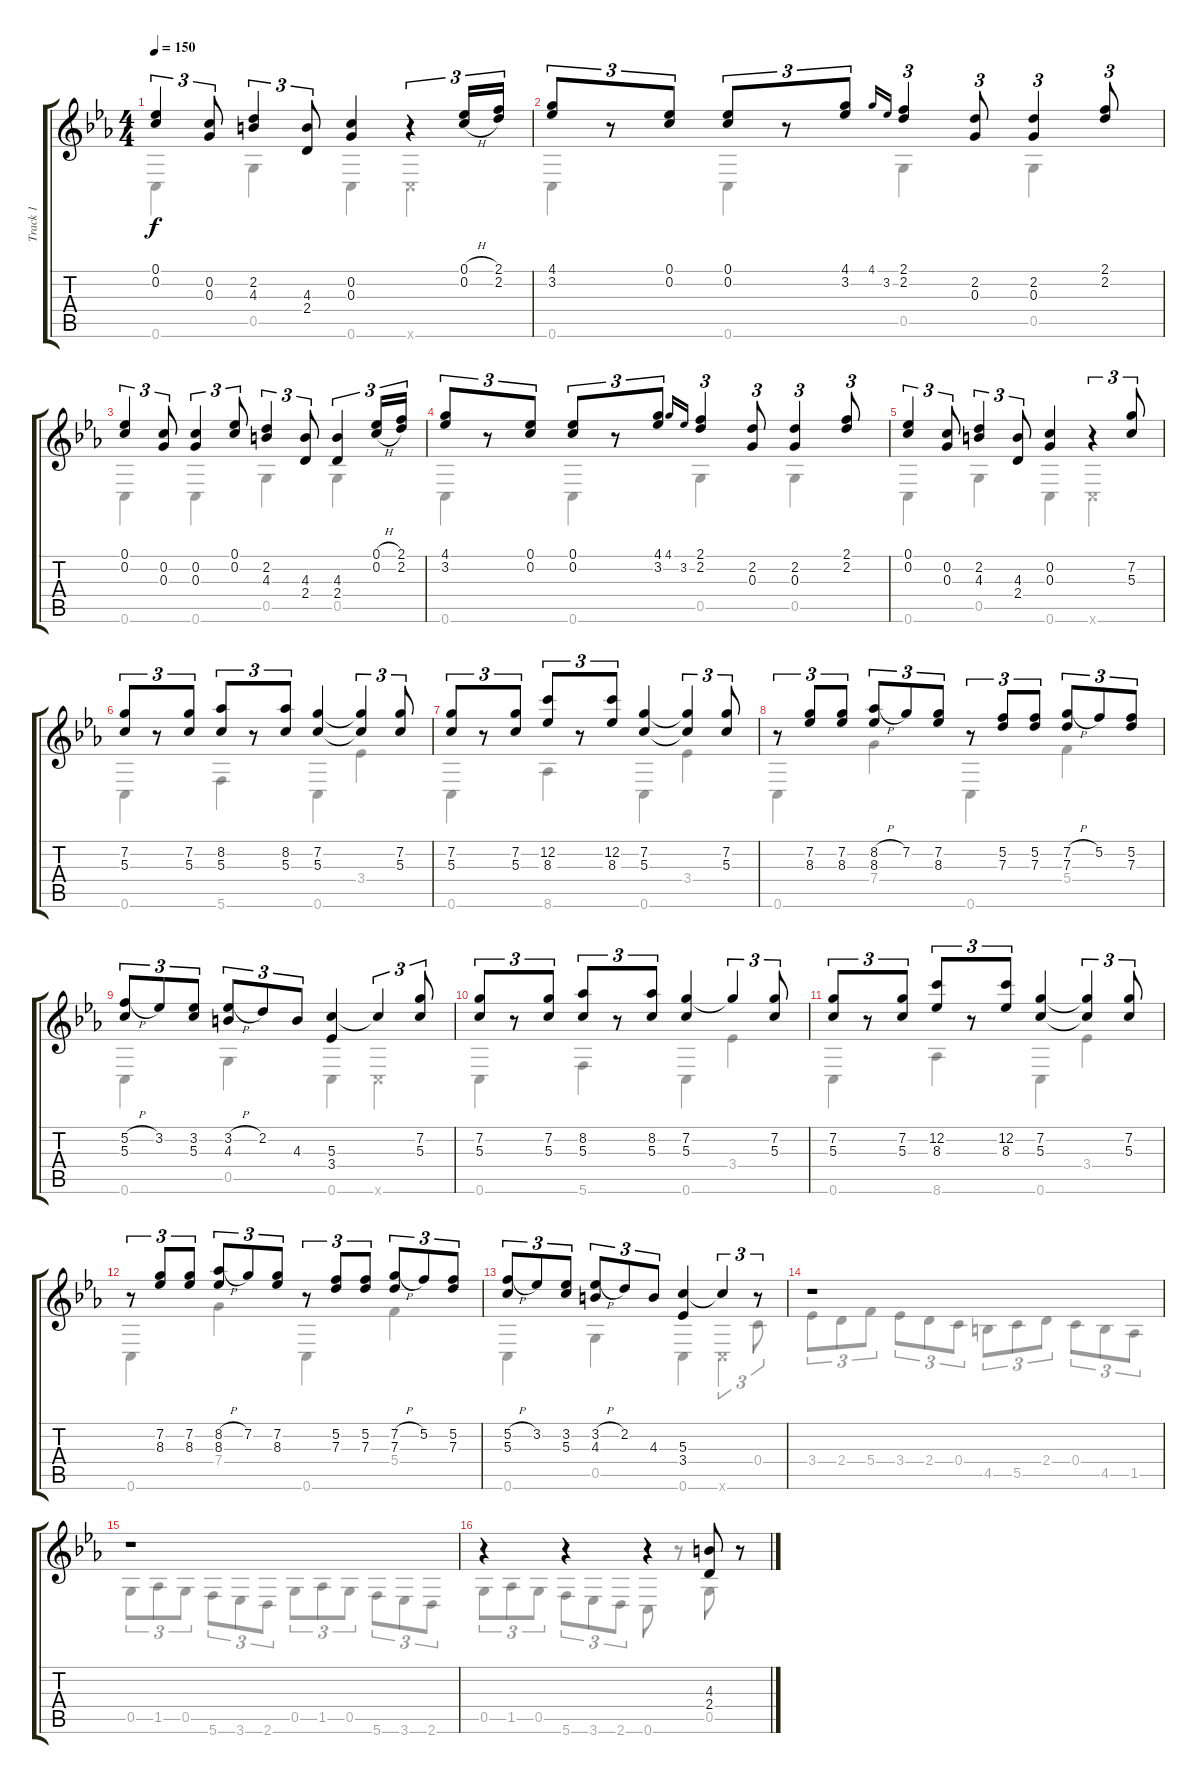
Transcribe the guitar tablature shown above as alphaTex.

\track ("Track 1" "Track 1") {instrument acousticguitarsteel}
\staff {score tabs}
\tuning (Eb4 C4 G3 C3 G2 C2) {hide}
\voice
\ts (4 4)
\tempo 150
\clef g2
\ks cminor
(0.1 0.2).4{tu (3 2) dy f} (0.2 0.3).8{tu (3 2)} (2.2 4.3).4{tu (3 2)} (4.3 2.4).8{tu (3 2)} (0.2 0.3).4 r.4{tu (3 2)} (0.1{h} 0.2{h}).16{tu (3 2)} (2.1 2.2).16{tu (3 2)} |
(4.1 3.2).8{tu (3 2)} r.8{tu (3 2)} (0.1 0.2).8{tu (3 2)} (0.1 0.2).8{tu (3 2)} r.8{tu (3 2)} (4.1 3.2).8{tu (3 2)} 4.1.16{gr onbeat} 3.2.16{gr onbeat} (2.1 2.2).4{tu (3 2)} (2.2 0.3).8{tu (3 2)} (2.2 0.3).4{tu (3 2)} (2.1 2.2).8{tu (3 2)} |
(0.1 0.2).4{tu (3 2)} (0.2 0.3).8{tu (3 2)} (0.2 0.3).4{tu (3 2)} (0.1 0.2).8{tu (3 2)} (2.2 4.3).4{tu (3 2)} (4.3 2.4).8{tu (3 2)} (4.3 2.4).4{tu (3 2)} (0.1{h} 0.2{h}).16{tu (3 2)} (2.1 2.2).16{tu (3 2)} |
(4.1 3.2).8{tu (3 2)} r.8{tu (3 2)} (0.1 0.2).8{tu (3 2)} (0.1 0.2).8{tu (3 2)} r.8{tu (3 2)} (4.1 3.2).8{tu (3 2)} 4.1.16{gr onbeat} 3.2.16{gr onbeat} (2.1 2.2).4{tu (3 2)} (2.2 0.3).8{tu (3 2)} (2.2 0.3).4{tu (3 2)} (2.1 2.2).8{tu (3 2)} |
(0.1 0.2).4{tu (3 2)} (0.2 0.3).8{tu (3 2)} (2.2 4.3).4{tu (3 2)} (4.3 2.4).8{tu (3 2)} (0.2 0.3).4 r.4{tu (3 2)} (7.2 5.3).8{tu (3 2)} |
(7.2 5.3).8{tu (3 2)} r.8{tu (3 2)} (7.2 5.3).8{tu (3 2)} (8.2 5.3).8{tu (3 2)} r.8{tu (3 2)} (8.2 5.3).8{tu (3 2)} (7.2 5.3).4 (7.2{t} 5.3{t}).4{tu (3 2)} (7.2 5.3).8{tu (3 2)} |
(7.2 5.3).8{tu (3 2)} r.8{tu (3 2)} (7.2 5.3).8{tu (3 2)} (12.2 8.3).8{tu (3 2)} r.8{tu (3 2)} (12.2 8.3).8{tu (3 2)} (7.2 5.3).4 (7.2{t} 5.3{t}).4{tu (3 2)} (7.2 5.3).8{tu (3 2)} |
r.8{tu (3 2)} (7.2 8.3).8{tu (3 2)} (7.2 8.3).8{tu (3 2)} (8.2{h} 8.3).8{tu (3 2)} 7.2.8{tu (3 2)} (7.2 8.3).8{tu (3 2)} r.8{tu (3 2)} (5.2 7.3).8{tu (3 2)} (5.2 7.3).8{tu (3 2)} (7.2{h} 7.3).8{tu (3 2)} 5.2.8{tu (3 2)} (5.2 7.3).8{tu (3 2)} |
(5.2{h} 5.3).8{tu (3 2)} 3.2.8{tu (3 2)} (3.2 5.3).8{tu (3 2)} (3.2{h} 4.3).8{tu (3 2)} 2.2.8{tu (3 2)} 4.3.8{tu (3 2)} (5.3 3.4).4 5.3{t}.4{tu (3 2)} (7.2 5.3).8{tu (3 2)} |
(7.2 5.3).8{tu (3 2)} r.8{tu (3 2)} (7.2 5.3).8{tu (3 2)} (8.2 5.3).8{tu (3 2)} r.8{tu (3 2)} (8.2 5.3).8{tu (3 2)} (7.2 5.3).4 7.2{t}.4{tu (3 2)} (7.2 5.3).8{tu (3 2)} |
(7.2 5.3).8{tu (3 2)} r.8{tu (3 2)} (7.2 5.3).8{tu (3 2)} (12.2 8.3).8{tu (3 2)} r.8{tu (3 2)} (12.2 8.3).8{tu (3 2)} (7.2 5.3).4 (7.2{t} 5.3{t}).4{tu (3 2)} (7.2 5.3).8{tu (3 2)} |
r.8{tu (3 2)} (7.2 8.3).8{tu (3 2)} (7.2 8.3).8{tu (3 2)} (8.2{h} 8.3).8{tu (3 2)} 7.2.8{tu (3 2)} (7.2 8.3).8{tu (3 2)} r.8{tu (3 2)} (5.2 7.3).8{tu (3 2)} (5.2 7.3).8{tu (3 2)} (7.2{h} 7.3).8{tu (3 2)} 5.2.8{tu (3 2)} (5.2 7.3).8{tu (3 2)} |
(5.2{h} 5.3).8{tu (3 2)} 3.2.8{tu (3 2)} (3.2 5.3).8{tu (3 2)} (3.2{h} 4.3).8{tu (3 2)} 2.2.8{tu (3 2)} 4.3.8{tu (3 2)} (5.3 3.4).4 5.3{t}.4{tu (3 2)} r.8{tu (3 2)} |
r.1 |
r.1 |
r.4 r.4 r.4 (4.3 2.4).8 r.8
\voice
\clef g2
\ottava regular
\simile none
\ks cminor
0.6.4{dy f} 0.5.4 0.6.4 0.6{x}.4 |
0.6.4 0.6.4 0.5.4 0.5.4 |
0.6.4 0.6.4 0.5.4 0.5.4 |
0.6.4 0.6.4 0.5.4 0.5.4 |
0.6.4 0.5.4 0.6.4 0.6{x}.4 |
0.6.4 5.6.4 0.6.4 3.4.4 |
0.6.4 8.6.4 0.6.4 3.4.4 |
0.6.4 7.4.4 0.6.4 5.4.4 |
0.6.4 0.5.4 0.6.4 0.6{x}.4 |
0.6.4 5.6.4 0.6.4 3.4.4 |
0.6.4 8.6.4 0.6.4 3.4.4 |
0.6.4 7.4.4 0.6.4 5.4.4 |
0.6.4 0.5.4 0.6.4 0.6{x}.4{tu (3 2)} 0.4.8{tu (3 2)} |
3.4.8{tu (3 2)} 2.4.8{tu (3 2)} 5.4.8{tu (3 2)} 3.4.8{tu (3 2)} 2.4.8{tu (3 2)} 0.4.8{tu (3 2)} 4.5.8{tu (3 2)} 5.5.8{tu (3 2)} 2.4.8{tu (3 2)} 0.4.8{tu (3 2)} 4.5.8{tu (3 2)} 1.5.8{tu (3 2)} |
0.5.8{tu (3 2)} 1.5.8{tu (3 2)} 0.5.8{tu (3 2)} 5.6.8{tu (3 2)} 3.6.8{tu (3 2)} 2.6.8{tu (3 2)} 0.5.8{tu (3 2)} 1.5.8{tu (3 2)} 0.5.8{tu (3 2)} 5.6.8{tu (3 2)} 3.6.8{tu (3 2)} 2.6.8{tu (3 2)} |
0.5.8{tu (3 2)} 1.5.8{tu (3 2)} 0.5.8{tu (3 2)} 5.6.8{tu (3 2)} 3.6.8{tu (3 2)} 2.6.8{tu (3 2)} 0.6.8 r.8 0.5.8 r.8
